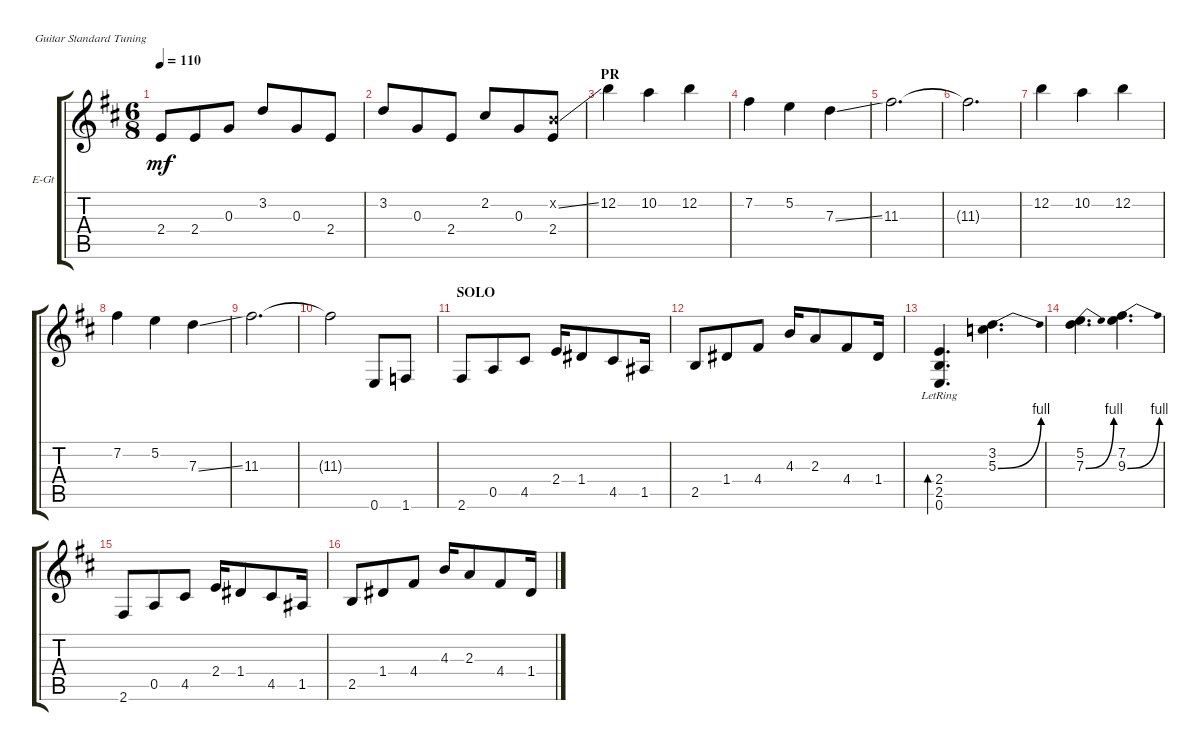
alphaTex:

\defaultSystemsLayout 4
\bracketExtendMode groupsimilarinstruments
\firstSystemTrackNameOrientation horizontal
\otherSystemsTrackNameOrientation horizontal
\track ("Electric Guitar" "E-Gt") {instrument overdrivenguitar}
\staff {score tabs}
\tuning (E4 B3 G3 D3 A2 E2)
\ts (6 8)
\tempo 110
\clef g2
\scale
0.333333
\ks bminor
2.4{t}.8{dy mf} 2.4.8 0.3.8 3.2.8 0.3.8 2.4.8 |
\scale
0.333333 3.2.8 0.3.8 2.4.8 2.2.8 0.3.8 (2.4 0.2{ss x}).8 |
\section ("" "PR")
\scale
0.333333 12.2.4 10.2.4 12.2.4 |
\scale
0.333333 7.2.4 5.2.4 7.3{ss}.4 |
\scale
0.333333 11.3.2{d} |
\scale
0.333333 11.3{t}.2{d} |
\scale
0.333333 12.2.4 10.2.4 12.2.4 |
\scale
0.333333 7.2.4 5.2.4 7.3{ss}.4 |
\scale
0.333333 11.3.2{d} |
\scale
0.333333 11.3{t}.2 0.6.8 1.6.8 |
\section ("" "SOLO")
\scale
0.333333 2.6.8 0.5.8 4.5.8 2.4.16 1.4.8 4.5.8 1.5.16 |
\scale
0.333333 2.5.8 1.4.8 4.4.8 4.3.16 2.3.8 4.4.8 1.4.16 |
\scale
0.333333 (0.6{lr} 2.5{lr} 2.4{lr}).4{d bd 30} (5.3{be (bend 0 0 29.4 4)} 3.2).4{d} |
\scale
0.333333 (7.3{be (bend 0 0 28.799999999999997 4)} 5.2).4{d} (9.3{be (bend 0 0 30 4)} 7.2).4{d} |
\scale
0.333333 2.6.8 0.5.8 4.5.8 2.4.16 1.4.8 4.5.8 1.5.16 |
\scale
0.333333 2.5.8 1.4.8 4.4.8 4.3.16 2.3.8 4.4.8 1.4.16
